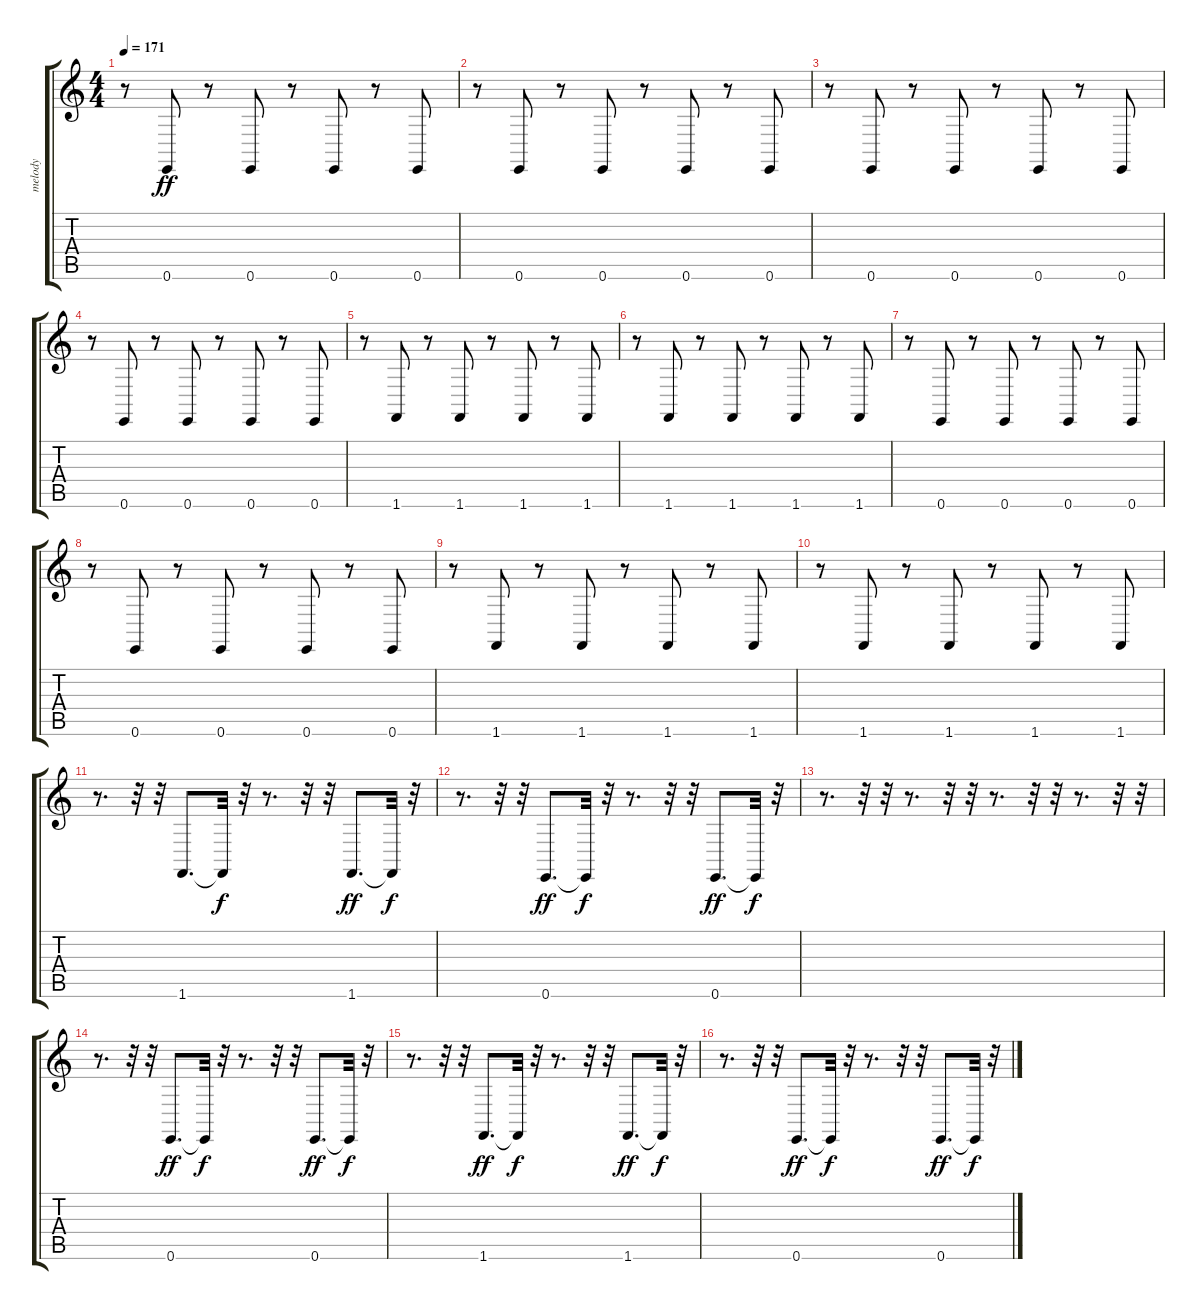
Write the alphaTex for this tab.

\track ("melody" "melody") {instrument lead1square}
\staff {score tabs}
\tuning (E4 B3 G3 D3 A2 E2) {hide}
\ts (4 4)
\tempo 171
\clef g2
\ks c
r.8{dy ff} 0.6.8 r.8 0.6.8 r.8 0.6.8 r.8 0.6.8 |
r.8 0.6.8 r.8 0.6.8 r.8 0.6.8 r.8 0.6.8 |
r.8 0.6.8 r.8 0.6.8 r.8 0.6.8 r.8 0.6.8 |
r.8 0.6.8 r.8 0.6.8 r.8 0.6.8 r.8 0.6.8 |
r.8 1.6.8 r.8 1.6.8 r.8 1.6.8 r.8 1.6.8 |
r.8 1.6.8 r.8 1.6.8 r.8 1.6.8 r.8 1.6.8 |
r.8 0.6.8 r.8 0.6.8 r.8 0.6.8 r.8 0.6.8 |
r.8 0.6.8 r.8 0.6.8 r.8 0.6.8 r.8 0.6.8 |
r.8 1.6.8 r.8 1.6.8 r.8 1.6.8 r.8 1.6.8 |
r.8 1.6.8 r.8 1.6.8 r.8 1.6.8 r.8 1.6.8 |
r.8{d} r.32 r.32 1.6.8{d} 1.6{t}.32{dy f} r.32 r.8{d} r.32 r.32 1.6.8{d dy ff} 1.6{t}.32{dy f} r.32 |
r.8{d} r.32 r.32 0.6.8{d dy ff} 0.6{t}.32{dy f} r.32 r.8{d} r.32 r.32 0.6.8{d dy ff} 0.6{t}.32{dy f} r.32 |
r.8{d} r.32 r.32 r.8{d} r.32 r.32 r.8{d} r.32 r.32 r.8{d} r.32 r.32 |
r.8{d} r.32 r.32 0.6.8{d dy ff} 0.6{t}.32{dy f} r.32 r.8{d} r.32 r.32 0.6.8{d dy ff} 0.6{t}.32{dy f} r.32 |
r.8{d} r.32 r.32 1.6.8{d dy ff} 1.6{t}.32{dy f} r.32 r.8{d} r.32 r.32 1.6.8{d dy ff} 1.6{t}.32{dy f} r.32 |
r.8{d} r.32 r.32 0.6.8{d dy ff} 0.6{t}.32{dy f} r.32 r.8{d} r.32 r.32 0.6.8{d dy ff} 0.6{t}.32{dy f} r.32
